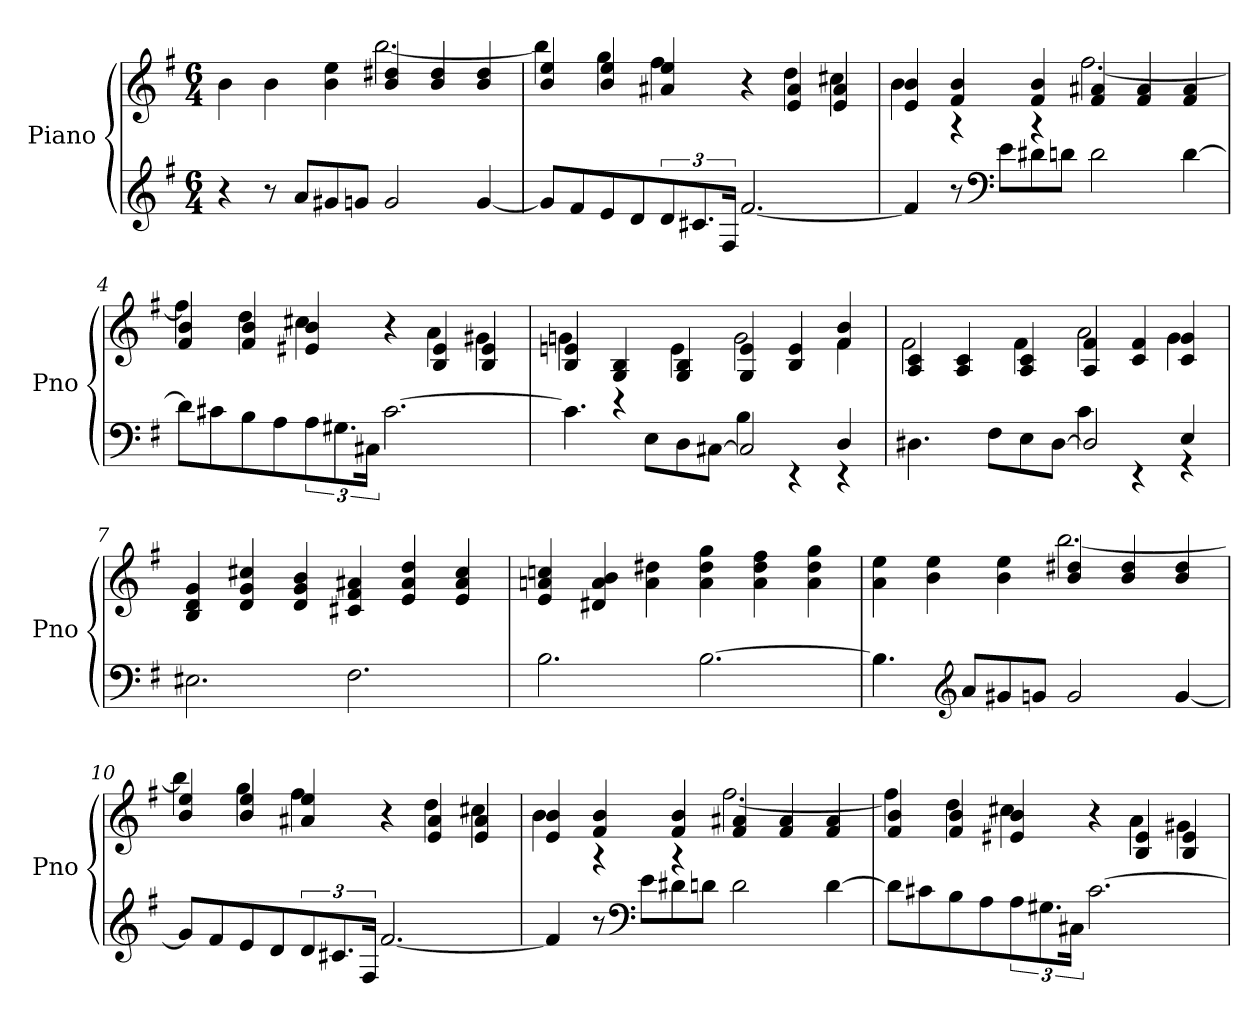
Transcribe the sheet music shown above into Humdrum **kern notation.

**kern	**kern
*part1	*part1
*staff2	*staff1
*I"Piano	*
*I'Pno	*
*clefG2	*clefG2
*k[f#]	*k[f#]
*M6/4	*M6/4
*MM72	*MM72
=	=
*	*^
4r	4b	2.ryy
8r	4b	.
8a/L	.	.
8g#X/	4b 4ee	.
8gn/J	.	.
2g	4b 4dd#X	[2.bb
.	4b 4dd#	.
[4g	4b 4dd#	.
=2	=2	=2
8g/L]	4b 4ee	4bb]
8f#/	.	.
8e/	4b 4ee	4gg
8d/	.	.
12d/	4a#X 4ee	4ff#
12.c#X/	.	.
24F#/Jk	.	.
[2.f#	4r	4ryy
.	4e 4a#	4dd
.	4e 4a#	4cc#X
=3	=3	=3
4f#]	4e 4b	4b
8r	4f# 4b	4r
*clefF4	*	*
8e\L	.	.
8d#X\	4f# 4b	4r
8dn\J	.	.
2d	4f# 4a#X	[2.ff#
.	4f# 4a#	.
[4d	4f# 4a#	.
=4	=4	=4
8d\L]	4f# 4b	4ff#]
8c#X\	.	.
8B\	4f# 4b	4dd
8A\	.	.
12A\	4e#X 4b	4cc#X
12.G#X\	.	.
24C#X\Jk	.	.
[2.c#	4r	4ryy
.	4B 4e#	4a
.	4B 4e#	4g#X
=5	=5	=5
*^	*	*
4.c#]	2.ryy	4B 4en	4gn
.	.	4G 4B	4r
8E\L	.	.	.
8D\	.	4G 4B	4e
[8C#X\J	.	.	.
2C#]	4B	4G 4e	2g
.	4r	4B 4e	.
4D	4r	4f# 4b	4f#
=6	=6	=6	=6
4.D#X	2.ryy	4A 4c	2f#
.	.	4A 4c	.
8F#\L	.	.	.
8E\	.	4A 4c	4f#
[8D#\J	.	.	.
2D#]	4c	4A 4f#	2a
.	4r	4c 4f#	.
4E	4r	4c 4g	4g
*v	*v	*	*
*	*v	*v
=7	=7
2.E#X	4B 4d 4g
.	4d 4g 4cc#X
.	4d 4g 4b
2.F#	4c#X 4f# 4a#X
.	4e 4a# 4dd
.	4e 4a# 4cc#
=8	=8
2.B	4e 4an 4ccn
.	4d#X 4a 4b
.	4a 4dd#X
[2.B	4a 4dd# 4gg
.	4a 4dd# 4ff#
.	4a 4dd# 4gg
=9	=9
*	*^
4.B]	4a 4ee	2.ryy
.	4b 4ee	.
*clefG2	*	*
8a/L	.	.
8g#X/	4b 4ee	.
8gn/J	.	.
2g	4b 4dd#X	[2.bb
.	4b 4dd#	.
[4g	4b 4dd#	.
=10	=10	=10
8g/L]	4b 4ee	4bb]
8f#/	.	.
8e/	4b 4ee	4gg
8d/	.	.
12d/	4a#X 4ee	4ff#
12.c#X/	.	.
24F#/Jk	.	.
[2.f#	4r	4ryy
.	4e 4a#	4dd
.	4e 4a#	4cc#X
=11	=11	=11
4f#]	4e 4b	4b
8r	4f# 4b	4r
*clefF4	*	*
8e\L	.	.
8d#X\	4f# 4b	4r
8dn\J	.	.
2d	4f# 4a#X	[2.ff#
.	4f# 4a#	.
[4d	4f# 4a#	.
=12	=12	=12
8d\L]	4f# 4b	4ff#]
8c#X\	.	.
8B\	4f# 4b	4dd
8A\	.	.
12A\	4e#X 4b	4cc#X
12.G#X\	.	.
24C#X\Jk	.	.
[2.c#	4r	4ryy
.	4B 4e#	4a
.	4B 4e#	4g#X
*	*v	*v
=	=
*-	*-
